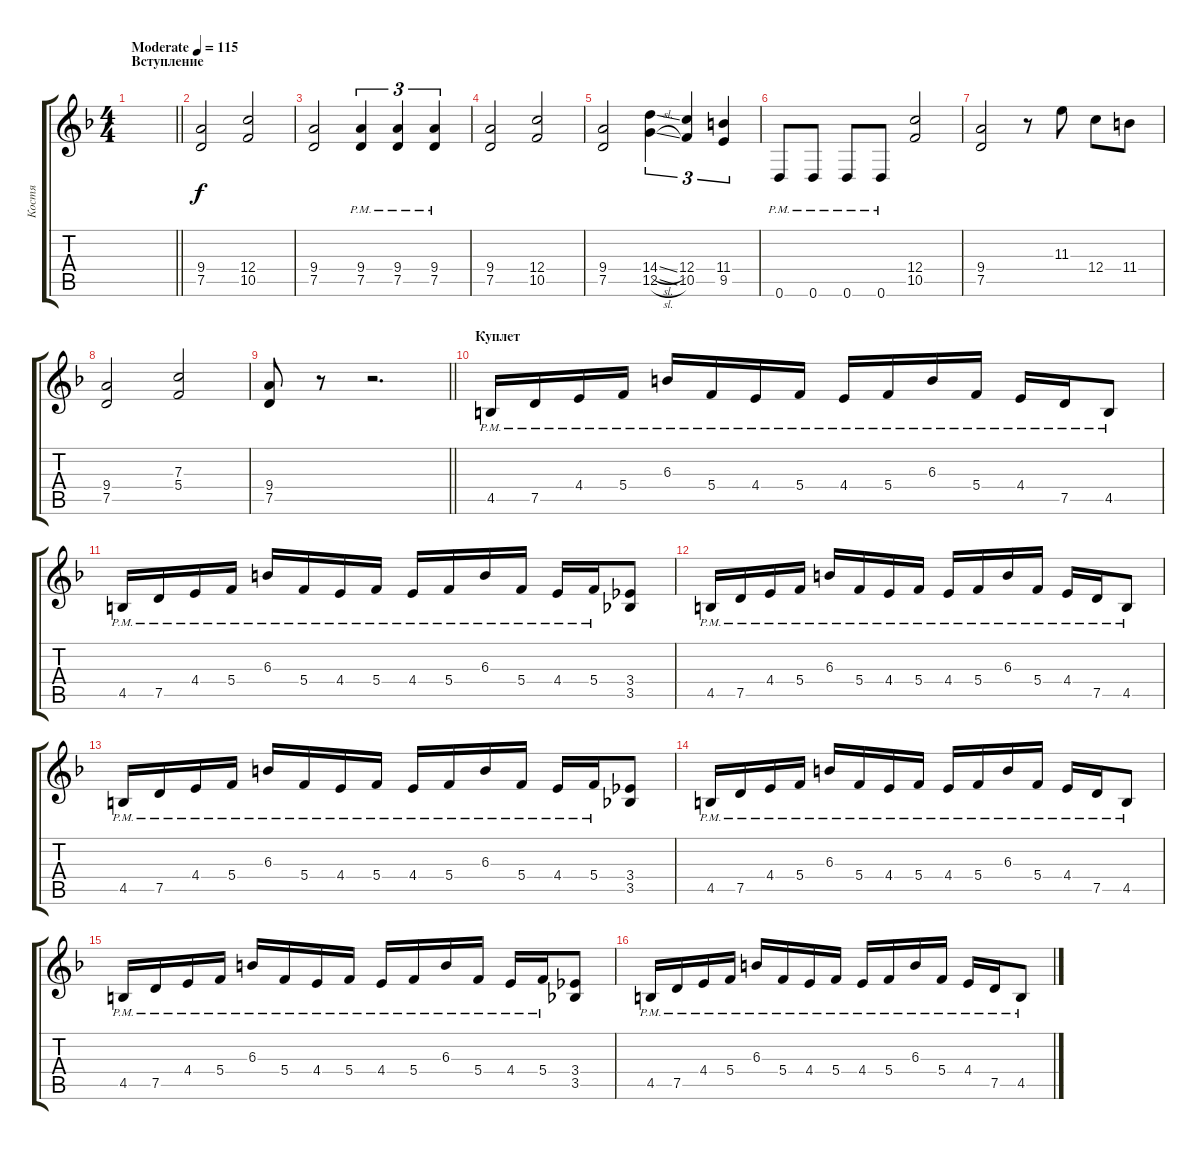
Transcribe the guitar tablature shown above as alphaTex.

\track ("Костя" "Костя") {instrument distortionguitar}
\staff {score tabs}
\tuning (D4 A3 F3 C3 G2 D2) {hide}
\ts (4 4)
\section ("" "Вступление")
\tempo (115 "Moderate")
\clef g2
\barLineRight lightlight
\ks dminor
|
(9.4 7.5).2 (12.4 10.5).2 |
(9.4 7.5).2 (9.4{pm} 7.5{pm}).4{tu (3 2)} (9.4{pm} 7.5{pm}).4{tu (3 2)} (9.4{pm} 7.5{pm}).4{tu (3 2)} |
(9.4 7.5).2 (12.4 10.5).2 |
(9.4 7.5).2 (14.4{sl} 12.5{sl}).4{tu (3 2)} (12.4 10.5).4{tu (3 2)} (11.4 9.5).4{tu (3 2)} |
0.6{pm}.8 0.6{pm}.8 0.6{pm}.8 0.6{pm}.8 (12.4 10.5).2 |
(9.4 7.5).2 r.8 11.3.8 12.4.8 11.4.8 |
(9.4 7.5).2 (7.3 5.4).2 |
\barLineRight lightlight
(9.4 7.5).8 r.8 r.2{d} |
\section ("" "Куплет ")
4.5{pm}.16 7.5{pm}.16 4.4{pm}.16 5.4{pm}.16 6.3{pm}.16 5.4{pm}.16 4.4{pm}.16 5.4{pm}.16 4.4{pm}.16 5.4{pm}.16 6.3{pm}.16 5.4{pm}.16 4.4{pm}.16 7.5{pm}.16 4.5{pm}.8 |
4.5{pm}.16 7.5{pm}.16 4.4{pm}.16 5.4{pm}.16 6.3{pm}.16 5.4{pm}.16 4.4{pm}.16 5.4{pm}.16 4.4{pm}.16 5.4{pm}.16 6.3{pm}.16 5.4{pm}.16 4.4{pm}.16 5.4{pm}.16 (3.4 3.5).8 |
4.5{pm}.16 7.5{pm}.16 4.4{pm}.16 5.4{pm}.16 6.3{pm}.16 5.4{pm}.16 4.4{pm}.16 5.4{pm}.16 4.4{pm}.16 5.4{pm}.16 6.3{pm}.16 5.4{pm}.16 4.4{pm}.16 7.5{pm}.16 4.5{pm}.8 |
4.5{pm}.16 7.5{pm}.16 4.4{pm}.16 5.4{pm}.16 6.3{pm}.16 5.4{pm}.16 4.4{pm}.16 5.4{pm}.16 4.4{pm}.16 5.4{pm}.16 6.3{pm}.16 5.4{pm}.16 4.4{pm}.16 5.4{pm}.16 (3.4 3.5).8 |
4.5{pm}.16 7.5{pm}.16 4.4{pm}.16 5.4{pm}.16 6.3{pm}.16 5.4{pm}.16 4.4{pm}.16 5.4{pm}.16 4.4{pm}.16 5.4{pm}.16 6.3{pm}.16 5.4{pm}.16 4.4{pm}.16 7.5{pm}.16 4.5{pm}.8 |
4.5{pm}.16 7.5{pm}.16 4.4{pm}.16 5.4{pm}.16 6.3{pm}.16 5.4{pm}.16 4.4{pm}.16 5.4{pm}.16 4.4{pm}.16 5.4{pm}.16 6.3{pm}.16 5.4{pm}.16 4.4{pm}.16 5.4{pm}.16 (3.4 3.5).8 |
4.5{pm}.16 7.5{pm}.16 4.4{pm}.16 5.4{pm}.16 6.3{pm}.16 5.4{pm}.16 4.4{pm}.16 5.4{pm}.16 4.4{pm}.16 5.4{pm}.16 6.3{pm}.16 5.4{pm}.16 4.4{pm}.16 7.5{pm}.16 4.5{pm}.8
